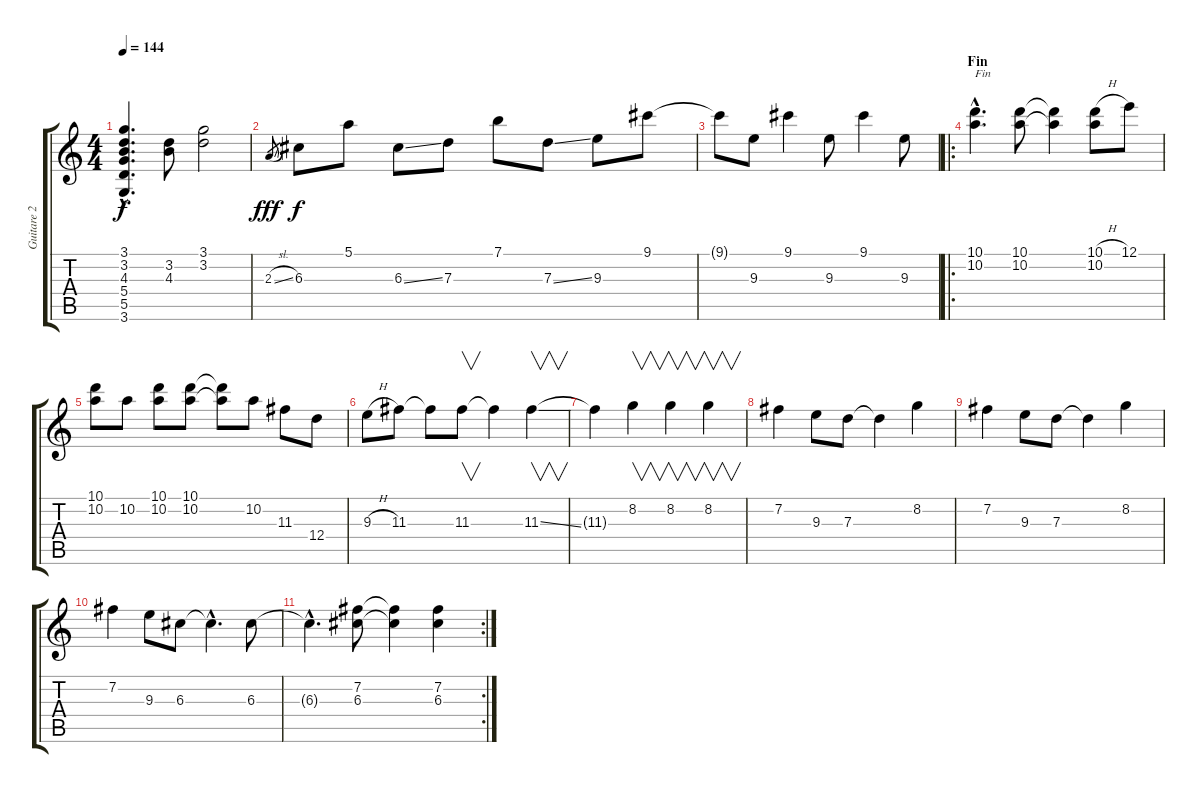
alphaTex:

\track ("Guitare 2" "Guitare 2") {instrument overdrivenguitar}
\staff {score tabs}
\tuning (E4 B3 G3 D3 A2 E2) {hide}
\ts (4 4)
\tempo 144
\clef g2
\ks c
(3.1{hac} 3.2{hac} 4.3{hac} 5.4{hac} 5.5{hac} 3.6{hac}).4{d dy f} (3.2 4.3).8 (3.1 3.2).2 |
2.3{sl}.8{gr dy fff} 6.3.8{dy f} 5.1.8 6.3{ss}.8 7.3.8 7.1.8 7.3{ss}.8 9.3.8 9.1.8 |
9.1{t}.8 9.3.8 9.1.4 9.3.8 9.1.4 9.3.8 |
\ro
\section ("" "Fin")
(10.1{hac} 10.2{hac}).4{d txt "Fin"} (10.1 10.2).8 (10.1{t} 10.2{t}).4 (10.1{h} 10.2).8 12.1.8 |
(10.1 10.2).8 10.2.8 (10.1 10.2).8 (10.1 10.2).8 (10.1{t} 10.2{t}).8 10.2.8 11.3.8 12.4.8 |
9.3{h}.8 11.3.8 11.3{t}.8 11.3.8{v} 11.3{t}.4 11.3{ss}.4{v} |
11.3{t}.4 8.2.4{v} 8.2.4{v} 8.2.4{v} |
7.2.4 9.3.8 7.3.8 7.3{t}.4 8.2.4 |
7.2.4 9.3.8 7.3.8 7.3{t}.4 8.2.4 |
7.2.4 9.3.8 6.3.8 6.3{hac t}.4{d} 6.3.8 |
\rc 2
6.3{hac t}.4{d} (7.2 6.3).8 (7.2{t} 6.3{t}).4 (7.2 6.3).4
